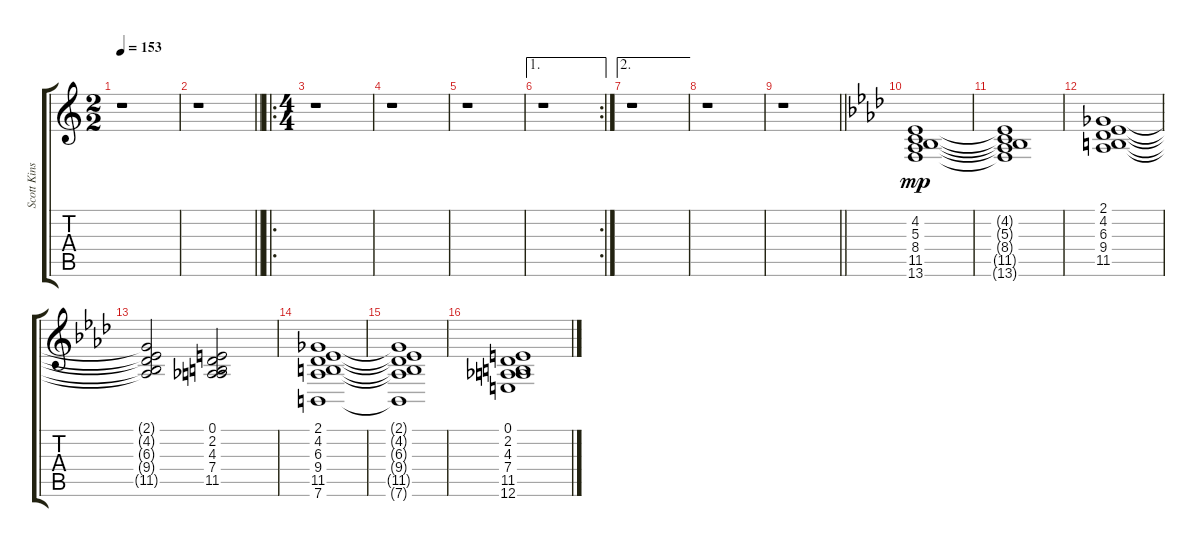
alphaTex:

\track ("Scott Kinsey - Keyboard #2" "Scott Kins") {instrument synthstrings1}
\staff {score tabs}
\tuning (E4 B3 G3 D3 A2 E2) {hide}
\ts (2 2)
\tempo 153
\clef g2
\ks c
r.1{dy mp} |
\barLineRight lightlight
r.1 |
\ro
\ts (4 4)
r.1 |
r.1 |
r.1 |
\ae 1
\rc 2
r.1 |
\ae 2
r.1 |
r.1 |
\barLineRight lightlight
r.1 |
\ks ab
(4.2 5.3 8.4 11.5 13.6).1 |
(4.2{t} 5.3{t} 8.4{t} 11.5{t} 13.6{t}).1 |
(2.1 4.2 6.3 9.4 11.5).1 |
(2.1{t} 4.2{t} 6.3{t} 9.4{t} 11.5{t}).2 (0.1 2.2 4.3 7.4 11.5).2 |
(2.1 4.2 6.3 9.4 11.5 7.6).1 |
(2.1{t} 4.2{t} 6.3{t} 9.4{t} 11.5{t} 7.6{t}).1 |
(0.1 2.2 4.3 7.4 11.5 12.6).1
